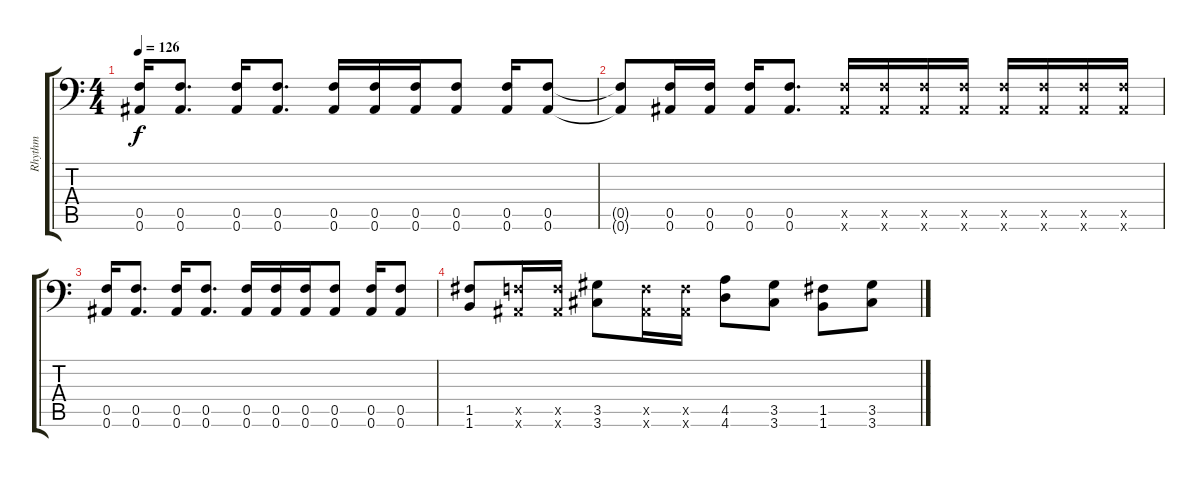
\track ("Rhythm" "Rhythm") {instrument overdrivenguitar}
\staff {score tabs}
\tuning (C4 G3 Eb3 Bb2 F2 Bb1) {hide}
\ts (4 4)
\tempo 126
\clef f4
\ks c
(0.5 0.6).16{dy f} (0.5 0.6).8{d} (0.5 0.6).16 (0.5 0.6).8{d} (0.5 0.6).16 (0.5 0.6).16 (0.5 0.6).16 (0.5 0.6).8 (0.5 0.6).16 (0.5 0.6).8 |
(0.5{t} 0.6{t}).8 (0.5 0.6).16 (0.5 0.6).16 (0.5 0.6).16 (0.5 0.6).8{d} (0.5{x} 0.6{x}).16 (0.5{x} 0.6{x}).16 (0.5{x} 0.6{x}).16 (0.5{x} 0.6{x}).16 (0.5{x} 0.6{x}).16 (0.5{x} 0.6{x}).16 (0.5{x} 0.6{x}).16 (0.5{x} 0.6{x}).16 |
(0.5 0.6).16 (0.5 0.6).8{d} (0.5 0.6).16 (0.5 0.6).8{d} (0.5 0.6).16 (0.5 0.6).16 (0.5 0.6).16 (0.5 0.6).8 (0.5 0.6).16 (0.5 0.6).8 |
(1.5 1.6).8 (0.5{x} 0.6{x}).16 (0.5{x} 0.6{x}).16 (3.5 3.6).8 (0.5{x} 0.6{x}).16 (0.5{x} 0.6{x}).16 (4.5 4.6).8 (3.5 3.6).8 (1.5 1.6).8 (3.5 3.6).8
